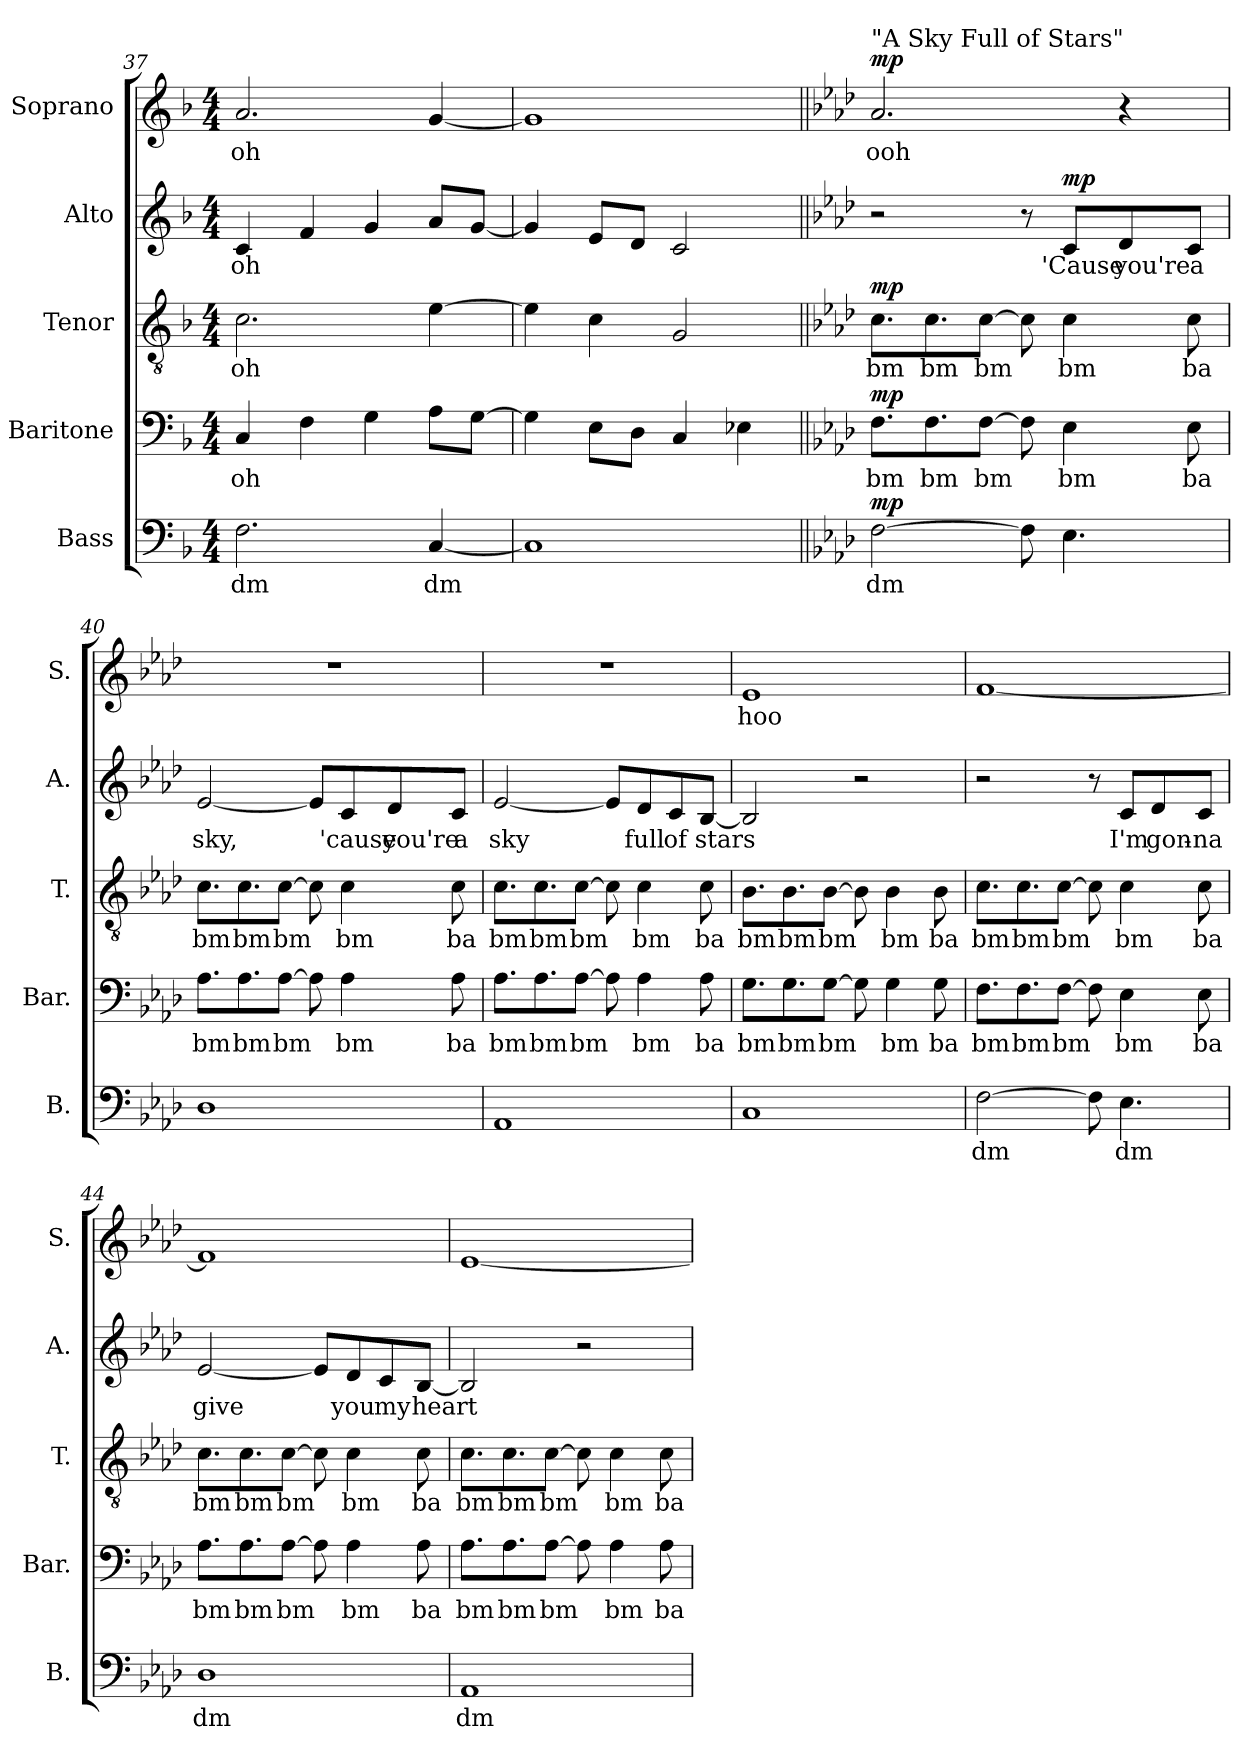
**kern	**text	**dynam	**kern	**text	**dynam	**kern	**text	**dynam	**kern	**text	**dynam	**kern	**text	**dynam
*part5	*part5	*part5	*part4	*part4	*part4	*part3	*part3	*part3	*part2	*part2	*part2	*part1	*part1	*part1
*staff5	*staff5	*staff5	*staff4	*staff4	*staff4	*staff3	*staff3	*staff3	*staff2	*staff2	*staff2	*staff1	*staff1	*staff1
*I"Bass	*	*	*I"Baritone	*	*	*I"Tenor	*	*	*I"Alto	*	*	*I"Soprano	*	*
*I'B.	*	*	*I'Bar.	*	*	*I'T.	*	*	*I'A.	*	*	*I'S.	*	*
*clefF4	*	*	*clefF4	*	*	*clefGv2	*	*	*clefG2	*	*	*clefG2	*	*
*k[b-]	*	*	*k[b-]	*	*	*k[b-]	*	*	*k[b-]	*	*	*k[b-]	*	*
*M4/4	*	*	*M4/4	*	*	*M4/4	*	*	*M4/4	*	*	*M4/4	*	*
=37	=37	=37	=37	=37	=37	=37	=37	=37	=37	=37	=37	=37	=37	=37
!	!LO:LY:b	!	!	!LO:LY:b	!	!	!LO:LY:b	!	!	!LO:LY:b	!	!	!LO:LY:b	!
2.F\	dm	.	4C/	oh	.	2.c\	oh	.	4c/	oh	.	2.a/	oh	.
.	.	.	4F\	.	.	.	.	.	4f/	.	.	.	.	.
.	.	.	4G\	.	.	.	.	.	4g/	.	.	.	.	.
!	!LO:LY:b	!	!	!	!	!	!	!	!	!	!	!	!	!
[4C/	dm	.	8A\L	.	.	[4e\	.	.	8a/L	.	.	[4g/	.	.
.	.	.	[8G\J	.	.	.	.	.	[8g/J	.	.	.	.	.
=38	=38	=38	=38	=38	=38	=38	=38	=38	=38	=38	=38	=38	=38	=38
1C]	.	.	4G\]	.	.	4e\]	.	.	4g/]	.	.	1g]	.	.
.	.	.	8E\L	.	.	4c\	.	.	8e/L	.	.	.	.	.
.	.	.	8D\J	.	.	.	.	.	8d/J	.	.	.	.	.
.	.	.	4C/	.	.	2G/	.	.	2c/	.	.	.	.	.
.	.	.	4E-X\	.	.	.	.	.	.	.	.	.	.	.
!!LO:LB:g=z
=39||	=39||	=39||	=39||	=39||	=39||	=39||	=39||	=39||	=39||	=39||	=39||	=39||	=39||	=39||
*k[b-e-a-d-]	*	*	*k[b-e-a-d-]	*	*	*k[b-e-a-d-]	*	*	*k[b-e-a-d-]	*	*	*k[b-e-a-d-]	*	*
*	*	*	*	*	*	*	*	*	*	*	*	*MM125	*	*
!	!	!	!	!	!	!	!	!	!	!	!	!LO:TX:t="A Sky Full of Stars"	!	!
!	!LO:LY:b	!LO:DY:a	!	!LO:LY:b	!LO:DY:a	!	!LO:LY:b	!LO:DY:a	!	!	!	!	!LO:LY:b	!LO:DY:a
[2F\	dm	mp	8.F\L	bm	mp	8.c\L	bm	mp	2r	.	.	2.a-/	ooh	mp
!	!	!	!	!LO:LY:b	!	!	!LO:LY:b	!	!	!	!	!	!	!
.	.	.	8.F\	bm	.	8.c\	bm	.	.	.	.	.	.	.
!	!	!	!	!LO:LY:b	!	!	!LO:LY:b	!	!	!	!	!	!	!
.	.	.	[8F\J	bm	.	[8c\J	bm	.	.	.	.	.	.	.
8F\]	.	.	8F\]	.	.	8c\]	.	.	8r	.	.	.	.	.
!	!	!	!	!LO:LY:b	!	!	!LO:LY:b	!	!	!LO:LY:b	!LO:DY:a	!	!	!
4.E-\	.	.	4E-\	bm	.	4c\	bm	.	8c/L	'Cause	mp	.	.	.
!	!	!	!	!	!	!	!	!	!	!LO:LY:b	!	!	!	!
.	.	.	.	.	.	.	.	.	8d-/	you're	.	4r	.	.
!	!	!	!	!LO:LY:b	!	!	!LO:LY:b	!	!	!LO:LY:b	!	!	!	!
.	.	.	8E-\	ba	.	8c\	ba	.	8c/J	a	.	.	.	.
=40	=40	=40	=40	=40	=40	=40	=40	=40	=40	=40	=40	=40	=40	=40
!	!	!	!	!LO:LY:b	!	!	!LO:LY:b	!	!	!LO:LY:b	!	!	!	!
1D-	.	.	8.A-\L	bm	.	8.c\L	bm	.	[2e-/	sky,	.	1r	.	.
!	!	!	!	!LO:LY:b	!	!	!LO:LY:b	!	!	!	!	!	!	!
.	.	.	8.A-\	bm	.	8.c\	bm	.	.	.	.	.	.	.
!	!	!	!	!LO:LY:b	!	!	!LO:LY:b	!	!	!	!	!	!	!
.	.	.	[8A-\J	bm	.	[8c\J	bm	.	.	.	.	.	.	.
.	.	.	8A-\]	.	.	8c\]	.	.	8e-/L]	.	.	.	.	.
!	!	!	!	!LO:LY:b	!	!	!LO:LY:b	!	!	!LO:LY:b	!	!	!	!
.	.	.	4A-\	bm	.	4c\	bm	.	8c/	'cause	.	.	.	.
!	!	!	!	!	!	!	!	!	!	!LO:LY:b	!	!	!	!
.	.	.	.	.	.	.	.	.	8d-/	you're	.	.	.	.
!	!	!	!	!LO:LY:b	!	!	!LO:LY:b	!	!	!LO:LY:b	!	!	!	!
.	.	.	8A-\	ba	.	8c\	ba	.	8c/J	a	.	.	.	.
=41	=41	=41	=41	=41	=41	=41	=41	=41	=41	=41	=41	=41	=41	=41
!	!	!	!	!LO:LY:b	!	!	!LO:LY:b	!	!	!LO:LY:b	!	!	!	!
1AA-	.	.	8.A-\L	bm	.	8.c\L	bm	.	[2e-/	sky	.	1r	.	.
!	!	!	!	!LO:LY:b	!	!	!LO:LY:b	!	!	!	!	!	!	!
.	.	.	8.A-\	bm	.	8.c\	bm	.	.	.	.	.	.	.
!	!	!	!	!LO:LY:b	!	!	!LO:LY:b	!	!	!	!	!	!	!
.	.	.	[8A-\J	bm	.	[8c\J	bm	.	.	.	.	.	.	.
.	.	.	8A-\]	.	.	8c\]	.	.	8e-/L]	.	.	.	.	.
!	!	!	!	!LO:LY:b	!	!	!LO:LY:b	!	!	!LO:LY:b	!	!	!	!
.	.	.	4A-\	bm	.	4c\	bm	.	8d-/	full	.	.	.	.
!	!	!	!	!	!	!	!	!	!	!LO:LY:b	!	!	!	!
.	.	.	.	.	.	.	.	.	8c/	of	.	.	.	.
!	!	!	!	!LO:LY:b	!	!	!LO:LY:b	!	!	!LO:LY:b	!	!	!	!
.	.	.	8A-\	ba	.	8c\	ba	.	[8B-/J	stars	.	.	.	.
=42	=42	=42	=42	=42	=42	=42	=42	=42	=42	=42	=42	=42	=42	=42
!	!	!	!	!LO:LY:b	!	!	!LO:LY:b	!	!	!	!	!	!LO:LY:b	!
1C	.	.	8.G\L	bm	.	8.B-\L	bm	.	2B-/]	.	.	1e-	hoo	.
!	!	!	!	!LO:LY:b	!	!	!LO:LY:b	!	!	!	!	!	!	!
.	.	.	8.G\	bm	.	8.B-\	bm	.	.	.	.	.	.	.
!	!	!	!	!LO:LY:b	!	!	!LO:LY:b	!	!	!	!	!	!	!
.	.	.	[8G\J	bm	.	[8B-\J	bm	.	.	.	.	.	.	.
.	.	.	8G\]	.	.	8B-\]	.	.	2r	.	.	.	.	.
!	!	!	!	!LO:LY:b	!	!	!LO:LY:b	!	!	!	!	!	!	!
.	.	.	4G\	bm	.	4B-\	bm	.	.	.	.	.	.	.
!	!	!	!	!LO:LY:b	!	!	!LO:LY:b	!	!	!	!	!	!	!
.	.	.	8G\	ba	.	8B-\	ba	.	.	.	.	.	.	.
=43	=43	=43	=43	=43	=43	=43	=43	=43	=43	=43	=43	=43	=43	=43
!	!LO:LY:b	!	!	!LO:LY:b	!	!	!LO:LY:b	!	!	!	!	!	!	!
[2F\	dm	.	8.F\L	bm	.	8.c\L	bm	.	2r	.	.	[1f	.	.
!	!	!	!	!LO:LY:b	!	!	!LO:LY:b	!	!	!	!	!	!	!
.	.	.	8.F\	bm	.	8.c\	bm	.	.	.	.	.	.	.
!	!	!	!	!LO:LY:b	!	!	!LO:LY:b	!	!	!	!	!	!	!
.	.	.	[8F\J	bm	.	[8c\J	bm	.	.	.	.	.	.	.
8F\]	.	.	8F\]	.	.	8c\]	.	.	8r	.	.	.	.	.
!	!LO:LY:b	!	!	!LO:LY:b	!	!	!LO:LY:b	!	!	!LO:LY:b	!	!	!	!
4.E-\	dm	.	4E-\	bm	.	4c\	bm	.	8c/L	I'm	.	.	.	.
!	!	!	!	!	!	!	!	!	!	!LO:LY:b	!	!	!	!
.	.	.	.	.	.	.	.	.	8d-/	gon-	.	.	.	.
!	!	!	!	!LO:LY:b	!	!	!LO:LY:b	!	!	!LO:LY:b	!	!	!	!
.	.	.	8E-\	ba	.	8c\	ba	.	8c/J	-na	.	.	.	.
=44	=44	=44	=44	=44	=44	=44	=44	=44	=44	=44	=44	=44	=44	=44
!	!LO:LY:b	!	!	!LO:LY:b	!	!	!LO:LY:b	!	!	!LO:LY:b	!	!	!	!
1D-	dm	.	8.A-\L	bm	.	8.c\L	bm	.	[2e-/	give	.	1f]	.	.
!	!	!	!	!LO:LY:b	!	!	!LO:LY:b	!	!	!	!	!	!	!
.	.	.	8.A-\	bm	.	8.c\	bm	.	.	.	.	.	.	.
!	!	!	!	!LO:LY:b	!	!	!LO:LY:b	!	!	!	!	!	!	!
.	.	.	[8A-\J	bm	.	[8c\J	bm	.	.	.	.	.	.	.
.	.	.	8A-\]	.	.	8c\]	.	.	8e-/L]	.	.	.	.	.
!	!	!	!	!LO:LY:b	!	!	!LO:LY:b	!	!	!LO:LY:b	!	!	!	!
.	.	.	4A-\	bm	.	4c\	bm	.	8d-/	you	.	.	.	.
!	!	!	!	!	!	!	!	!	!	!LO:LY:b	!	!	!	!
.	.	.	.	.	.	.	.	.	8c/	my	.	.	.	.
!	!	!	!	!LO:LY:b	!	!	!LO:LY:b	!	!	!LO:LY:b	!	!	!	!
.	.	.	8A-\	ba	.	8c\	ba	.	[8B-/J	heart	.	.	.	.
!!LO:PB:g=z
=45	=45	=45	=45	=45	=45	=45	=45	=45	=45	=45	=45	=45	=45	=45
!	!LO:LY:b	!	!	!LO:LY:b	!	!	!LO:LY:b	!	!	!	!	!	!	!
1AA-	dm	.	8.A-\L	bm	.	8.c\L	bm	.	2B-/]	.	.	[1e-	.	.
!	!	!	!	!LO:LY:b	!	!	!LO:LY:b	!	!	!	!	!	!	!
.	.	.	8.A-\	bm	.	8.c\	bm	.	.	.	.	.	.	.
!	!	!	!	!LO:LY:b	!	!	!LO:LY:b	!	!	!	!	!	!	!
.	.	.	[8A-\J	bm	.	[8c\J	bm	.	.	.	.	.	.	.
.	.	.	8A-\]	.	.	8c\]	.	.	2r	.	.	.	.	.
!	!	!	!	!LO:LY:b	!	!	!LO:LY:b	!	!	!	!	!	!	!
.	.	.	4A-\	bm	.	4c\	bm	.	.	.	.	.	.	.
!	!	!	!	!LO:LY:b	!	!	!LO:LY:b	!	!	!	!	!	!	!
.	.	.	8A-\	ba	.	8c\	ba	.	.	.	.	.	.	.
=	=	=	=	=	=	=	=	=	=	=	=	=	=	=
*-	*-	*-	*-	*-	*-	*-	*-	*-	*-	*-	*-	*-	*-	*-
